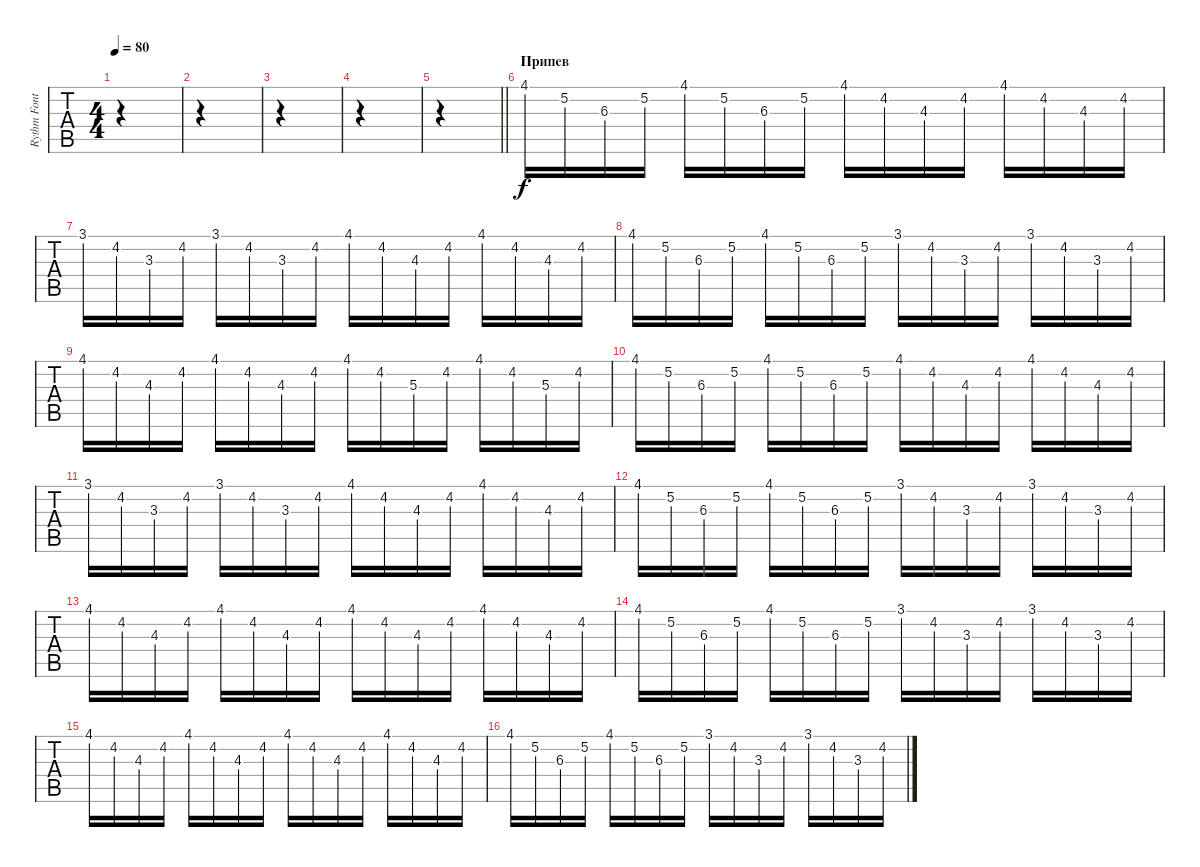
\track ("Rythm Font" "Rythm Font") {instrument koto}
\staff {tabs}
\tuning (E4 B3 G3 D3 A2 E2) {hide}
\ts (4 4)
\tempo 80
\clef g2
\ks c
|
|
|
|
\barLineRight lightlight
|
\section ("" "Припев")
4.1.16 5.2.16 6.3.16 5.2.16 4.1.16 5.2.16 6.3.16 5.2.16 4.1.16 4.2.16 4.3.16 4.2.16 4.1.16 4.2.16 4.3.16 4.2.16 |
3.1.16 4.2.16 3.3.16 4.2.16 3.1.16 4.2.16 3.3.16 4.2.16 4.1.16 4.2.16 4.3.16 4.2.16 4.1.16 4.2.16 4.3.16 4.2.16 |
4.1.16 5.2.16 6.3.16 5.2.16 4.1.16 5.2.16 6.3.16 5.2.16 3.1.16 4.2.16 3.3.16 4.2.16 3.1.16 4.2.16 3.3.16 4.2.16 |
4.1.16 4.2.16 4.3.16 4.2.16 4.1.16 4.2.16 4.3.16 4.2.16 4.1.16 4.2.16 5.3.16 4.2.16 4.1.16 4.2.16 5.3.16 4.2.16 |
4.1.16 5.2.16 6.3.16 5.2.16 4.1.16 5.2.16 6.3.16 5.2.16 4.1.16 4.2.16 4.3.16 4.2.16 4.1.16 4.2.16 4.3.16 4.2.16 |
3.1.16 4.2.16 3.3.16 4.2.16 3.1.16 4.2.16 3.3.16 4.2.16 4.1.16 4.2.16 4.3.16 4.2.16 4.1.16 4.2.16 4.3.16 4.2.16 |
4.1.16 5.2.16 6.3.16 5.2.16 4.1.16 5.2.16 6.3.16 5.2.16 3.1.16 4.2.16 3.3.16 4.2.16 3.1.16 4.2.16 3.3.16 4.2.16 |
4.1.16 4.2.16 4.3.16 4.2.16 4.1.16 4.2.16 4.3.16 4.2.16 4.1.16 4.2.16 4.3.16 4.2.16 4.1.16 4.2.16 4.3.16 4.2.16 |
4.1.16 5.2.16 6.3.16 5.2.16 4.1.16 5.2.16 6.3.16 5.2.16 3.1.16 4.2.16 3.3.16 4.2.16 3.1.16 4.2.16 3.3.16 4.2.16 |
4.1.16 4.2.16 4.3.16 4.2.16 4.1.16 4.2.16 4.3.16 4.2.16 4.1.16 4.2.16 4.3.16 4.2.16 4.1.16 4.2.16 4.3.16 4.2.16 |
4.1.16 5.2.16 6.3.16 5.2.16 4.1.16 5.2.16 6.3.16 5.2.16 3.1.16 4.2.16 3.3.16 4.2.16 3.1.16 4.2.16 3.3.16 4.2.16
